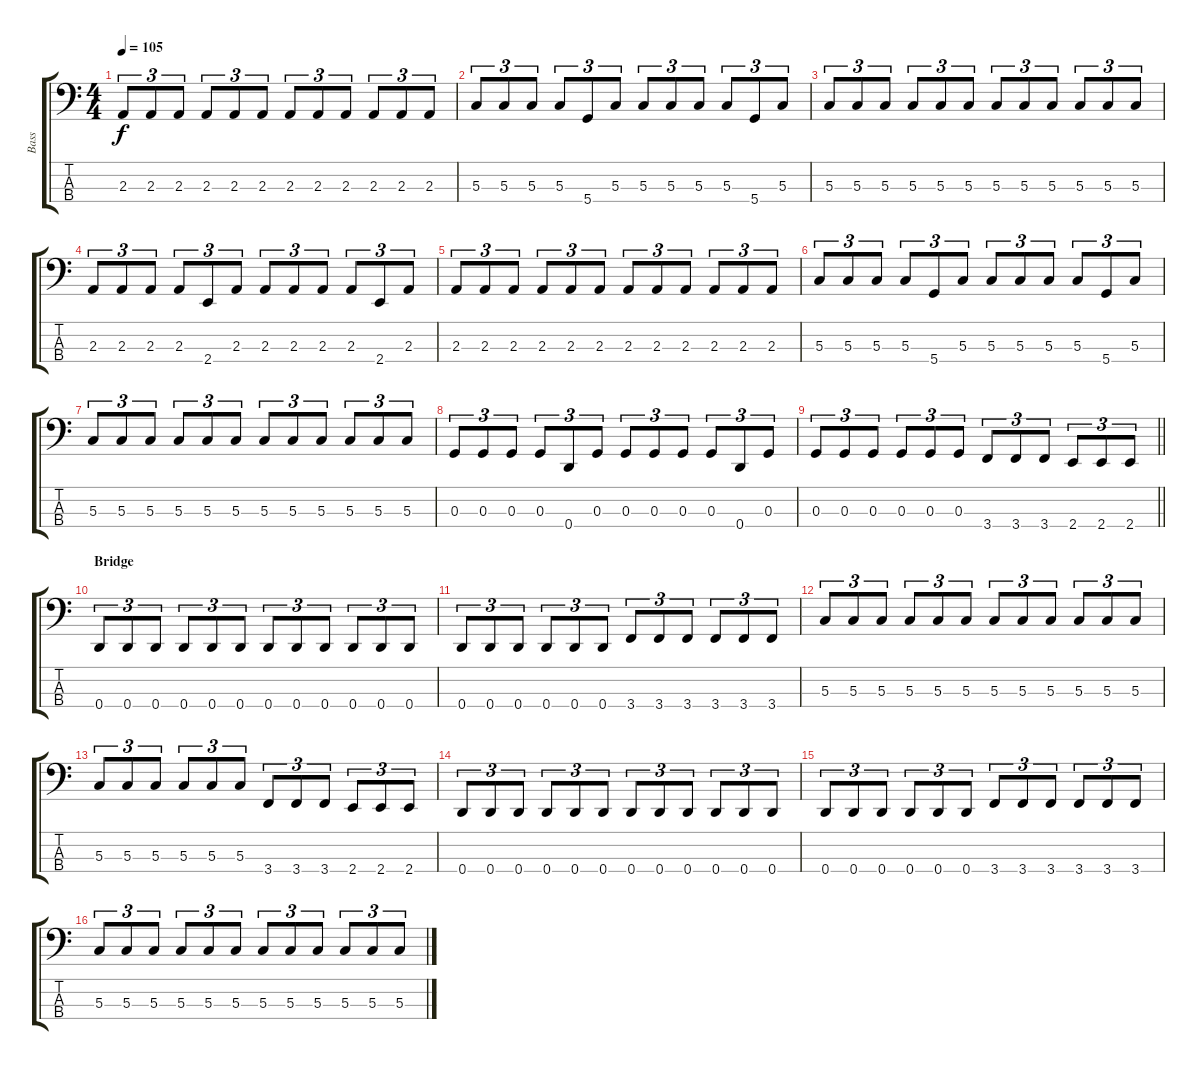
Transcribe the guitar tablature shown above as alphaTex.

\track ("Bass" "Bass") {instrument electricbasspick}
\staff {score tabs}
\tuning (F2 C2 G1 D1) {hide}
\ts (4 4)
\tempo 105
\clef f4
\ks c
2.3.8{tu (3 2) dy f} 2.3.8{tu (3 2)} 2.3.8{tu (3 2)} 2.3.8{tu (3 2)} 2.3.8{tu (3 2)} 2.3.8{tu (3 2)} 2.3.8{tu (3 2)} 2.3.8{tu (3 2)} 2.3.8{tu (3 2)} 2.3.8{tu (3 2)} 2.3.8{tu (3 2)} 2.3.8{tu (3 2)} |
5.3.8{tu (3 2)} 5.3.8{tu (3 2)} 5.3.8{tu (3 2)} 5.3.8{tu (3 2)} 5.4.8{tu (3 2)} 5.3.8{tu (3 2)} 5.3.8{tu (3 2)} 5.3.8{tu (3 2)} 5.3.8{tu (3 2)} 5.3.8{tu (3 2)} 5.4.8{tu (3 2)} 5.3.8{tu (3 2)} |
5.3.8{tu (3 2)} 5.3.8{tu (3 2)} 5.3.8{tu (3 2)} 5.3.8{tu (3 2)} 5.3.8{tu (3 2)} 5.3.8{tu (3 2)} 5.3.8{tu (3 2)} 5.3.8{tu (3 2)} 5.3.8{tu (3 2)} 5.3.8{tu (3 2)} 5.3.8{tu (3 2)} 5.3.8{tu (3 2)} |
2.3.8{tu (3 2)} 2.3.8{tu (3 2)} 2.3.8{tu (3 2)} 2.3.8{tu (3 2)} 2.4.8{tu (3 2)} 2.3.8{tu (3 2)} 2.3.8{tu (3 2)} 2.3.8{tu (3 2)} 2.3.8{tu (3 2)} 2.3.8{tu (3 2)} 2.4.8{tu (3 2)} 2.3.8{tu (3 2)} |
2.3.8{tu (3 2)} 2.3.8{tu (3 2)} 2.3.8{tu (3 2)} 2.3.8{tu (3 2)} 2.3.8{tu (3 2)} 2.3.8{tu (3 2)} 2.3.8{tu (3 2)} 2.3.8{tu (3 2)} 2.3.8{tu (3 2)} 2.3.8{tu (3 2)} 2.3.8{tu (3 2)} 2.3.8{tu (3 2)} |
5.3.8{tu (3 2)} 5.3.8{tu (3 2)} 5.3.8{tu (3 2)} 5.3.8{tu (3 2)} 5.4.8{tu (3 2)} 5.3.8{tu (3 2)} 5.3.8{tu (3 2)} 5.3.8{tu (3 2)} 5.3.8{tu (3 2)} 5.3.8{tu (3 2)} 5.4.8{tu (3 2)} 5.3.8{tu (3 2)} |
5.3.8{tu (3 2)} 5.3.8{tu (3 2)} 5.3.8{tu (3 2)} 5.3.8{tu (3 2)} 5.3.8{tu (3 2)} 5.3.8{tu (3 2)} 5.3.8{tu (3 2)} 5.3.8{tu (3 2)} 5.3.8{tu (3 2)} 5.3.8{tu (3 2)} 5.3.8{tu (3 2)} 5.3.8{tu (3 2)} |
0.3.8{tu (3 2)} 0.3.8{tu (3 2)} 0.3.8{tu (3 2)} 0.3.8{tu (3 2)} 0.4.8{tu (3 2)} 0.3.8{tu (3 2)} 0.3.8{tu (3 2)} 0.3.8{tu (3 2)} 0.3.8{tu (3 2)} 0.3.8{tu (3 2)} 0.4.8{tu (3 2)} 0.3.8{tu (3 2)} |
\barLineRight lightlight
0.3.8{tu (3 2)} 0.3.8{tu (3 2)} 0.3.8{tu (3 2)} 0.3.8{tu (3 2)} 0.3.8{tu (3 2)} 0.3.8{tu (3 2)} 3.4.8{tu (3 2)} 3.4.8{tu (3 2)} 3.4.8{tu (3 2)} 2.4.8{tu (3 2)} 2.4.8{tu (3 2)} 2.4.8{tu (3 2)} |
\section ("" "Bridge")
0.4.8{tu (3 2)} 0.4.8{tu (3 2)} 0.4.8{tu (3 2)} 0.4.8{tu (3 2)} 0.4.8{tu (3 2)} 0.4.8{tu (3 2)} 0.4.8{tu (3 2)} 0.4.8{tu (3 2)} 0.4.8{tu (3 2)} 0.4.8{tu (3 2)} 0.4.8{tu (3 2)} 0.4.8{tu (3 2)} |
0.4.8{tu (3 2)} 0.4.8{tu (3 2)} 0.4.8{tu (3 2)} 0.4.8{tu (3 2)} 0.4.8{tu (3 2)} 0.4.8{tu (3 2)} 3.4.8{tu (3 2)} 3.4.8{tu (3 2)} 3.4.8{tu (3 2)} 3.4.8{tu (3 2)} 3.4.8{tu (3 2)} 3.4.8{tu (3 2)} |
5.3.8{tu (3 2)} 5.3.8{tu (3 2)} 5.3.8{tu (3 2)} 5.3.8{tu (3 2)} 5.3.8{tu (3 2)} 5.3.8{tu (3 2)} 5.3.8{tu (3 2)} 5.3.8{tu (3 2)} 5.3.8{tu (3 2)} 5.3.8{tu (3 2)} 5.3.8{tu (3 2)} 5.3.8{tu (3 2)} |
5.3.8{tu (3 2)} 5.3.8{tu (3 2)} 5.3.8{tu (3 2)} 5.3.8{tu (3 2)} 5.3.8{tu (3 2)} 5.3.8{tu (3 2)} 3.4.8{tu (3 2)} 3.4.8{tu (3 2)} 3.4.8{tu (3 2)} 2.4.8{tu (3 2)} 2.4.8{tu (3 2)} 2.4.8{tu (3 2)} |
0.4.8{tu (3 2)} 0.4.8{tu (3 2)} 0.4.8{tu (3 2)} 0.4.8{tu (3 2)} 0.4.8{tu (3 2)} 0.4.8{tu (3 2)} 0.4.8{tu (3 2)} 0.4.8{tu (3 2)} 0.4.8{tu (3 2)} 0.4.8{tu (3 2)} 0.4.8{tu (3 2)} 0.4.8{tu (3 2)} |
0.4.8{tu (3 2)} 0.4.8{tu (3 2)} 0.4.8{tu (3 2)} 0.4.8{tu (3 2)} 0.4.8{tu (3 2)} 0.4.8{tu (3 2)} 3.4.8{tu (3 2)} 3.4.8{tu (3 2)} 3.4.8{tu (3 2)} 3.4.8{tu (3 2)} 3.4.8{tu (3 2)} 3.4.8{tu (3 2)} |
5.3.8{tu (3 2)} 5.3.8{tu (3 2)} 5.3.8{tu (3 2)} 5.3.8{tu (3 2)} 5.3.8{tu (3 2)} 5.3.8{tu (3 2)} 5.3.8{tu (3 2)} 5.3.8{tu (3 2)} 5.3.8{tu (3 2)} 5.3.8{tu (3 2)} 5.3.8{tu (3 2)} 5.3.8{tu (3 2)}
